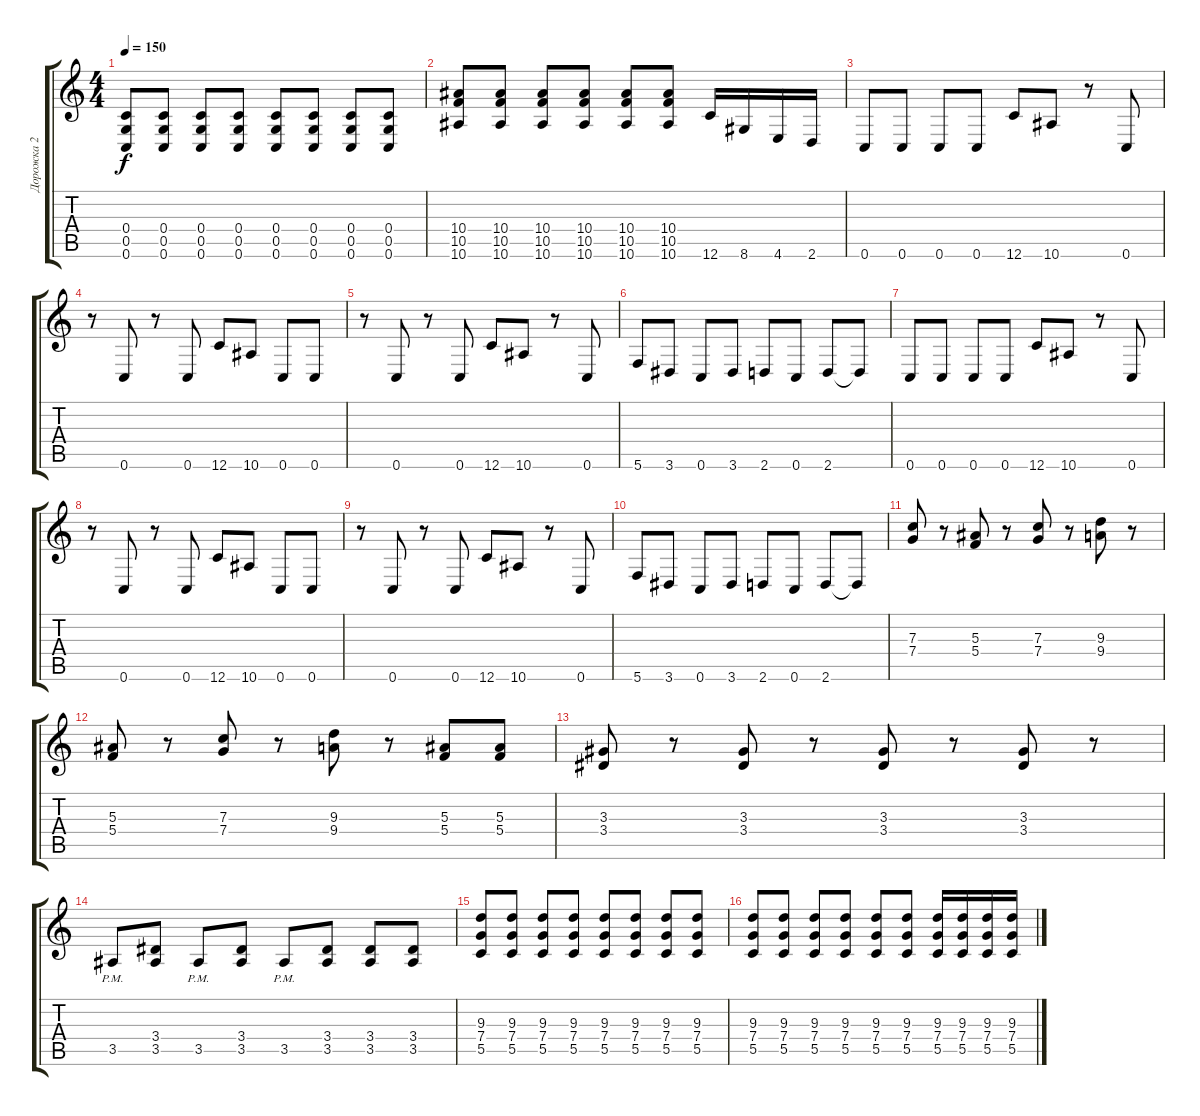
\track ("Дорожка 2" "Дорожка 2") {instrument acousticguitarsteel}
\staff {score tabs}
\tuning (D4 A3 F3 C3 G2 C2) {hide}
\ts (4 4)
\tempo 150
\clef g2
\ks c
(0.4 0.5 0.6).8{dy f} (0.4 0.5 0.6).8 (0.4 0.5 0.6).8 (0.4 0.5 0.6).8 (0.4 0.5 0.6).8 (0.4 0.5 0.6).8 (0.4 0.5 0.6).8 (0.4 0.5 0.6).8 |
(10.4 10.5 10.6).8 (10.4 10.5 10.6).8 (10.4 10.5 10.6).8 (10.4 10.5 10.6).8 (10.4 10.5 10.6).8 (10.4 10.5 10.6).8 12.6.16{instrument acousticguitarsteel} 8.6.16 4.6.16 2.6.16 |
0.6.8 0.6.8 0.6.8 0.6.8 12.6.8 10.6.8 r.8 0.6.8 |
r.8 0.6.8 r.8 0.6.8 12.6.8 10.6.8 0.6.8 0.6.8 |
r.8 0.6.8 r.8 0.6.8 12.6.8 10.6.8 r.8 0.6.8 |
5.6.8 3.6.8 0.6.8 3.6.8 2.6.8 0.6.8 2.6.8 2.6{t}.8 |
0.6.8 0.6.8 0.6.8 0.6.8 12.6.8 10.6.8 r.8 0.6.8 |
r.8 0.6.8 r.8 0.6.8 12.6.8 10.6.8 0.6.8 0.6.8 |
r.8 0.6.8 r.8 0.6.8 12.6.8 10.6.8 r.8 0.6.8 |
5.6.8 3.6.8 0.6.8 3.6.8 2.6.8 0.6.8 2.6.8 2.6{t}.8 |
(7.3 7.4).8 r.8 (5.3 5.4).8 r.8 (7.3 7.4).8 r.8 (9.3 9.4).8 r.8 |
(5.3 5.4).8 r.8 (7.3 7.4).8 r.8 (9.3 9.4).8 r.8 (5.3 5.4).8 (5.3 5.4).8 |
(3.3 3.4).8 r.8 (3.3 3.4).8 r.8 (3.3 3.4).8 r.8 (3.3 3.4).8 r.8 |
3.5{pm}.8 (3.4 3.5).8 3.5{pm}.8 (3.4 3.5).8 3.5{pm}.8 (3.4 3.5).8 (3.4 3.5).8 (3.4 3.5).8 |
(9.3 7.4 5.5).8 (9.3 7.4 5.5).8 (9.3 7.4 5.5).8 (9.3 7.4 5.5).8 (9.3 7.4 5.5).8 (9.3 7.4 5.5).8 (9.3 7.4 5.5).8 (9.3 7.4 5.5).8 |
(9.3 7.4 5.5).8 (9.3 7.4 5.5).8 (9.3 7.4 5.5).8 (9.3 7.4 5.5).8 (9.3 7.4 5.5).8 (9.3 7.4 5.5).8 (9.3 7.4 5.5).16 (9.3 7.4 5.5).16 (9.3 7.4 5.5).16 (9.3 7.4 5.5).16
